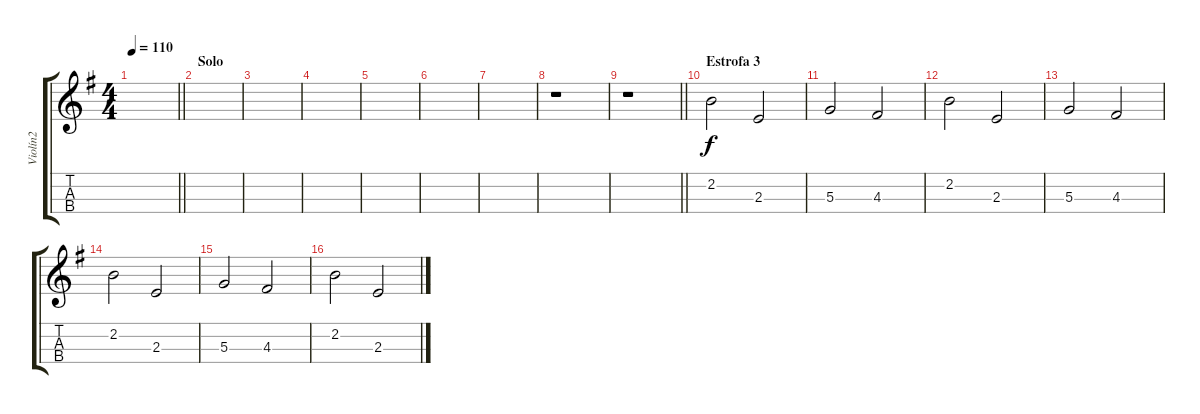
\track ("Violín2" "Violín2") {instrument stringensemble1}
\staff {score tabs}
\tuning (E5 A4 D4 G3) {hide}
\ts (4 4)
\tempo 110
\clef g2
\barLineRight lightlight
\ks g
|
\section ("" "Solo")
|
|
|
|
|
|
r.1 |
\barLineRight lightlight
r.1 |
\section ("" "Estrofa 3")
2.2.2 2.3.2 |
5.3.2 4.3.2 |
2.2.2 2.3.2 |
5.3.2 4.3.2 |
2.2.2 2.3.2 |
5.3.2 4.3.2 |
2.2.2 2.3.2
